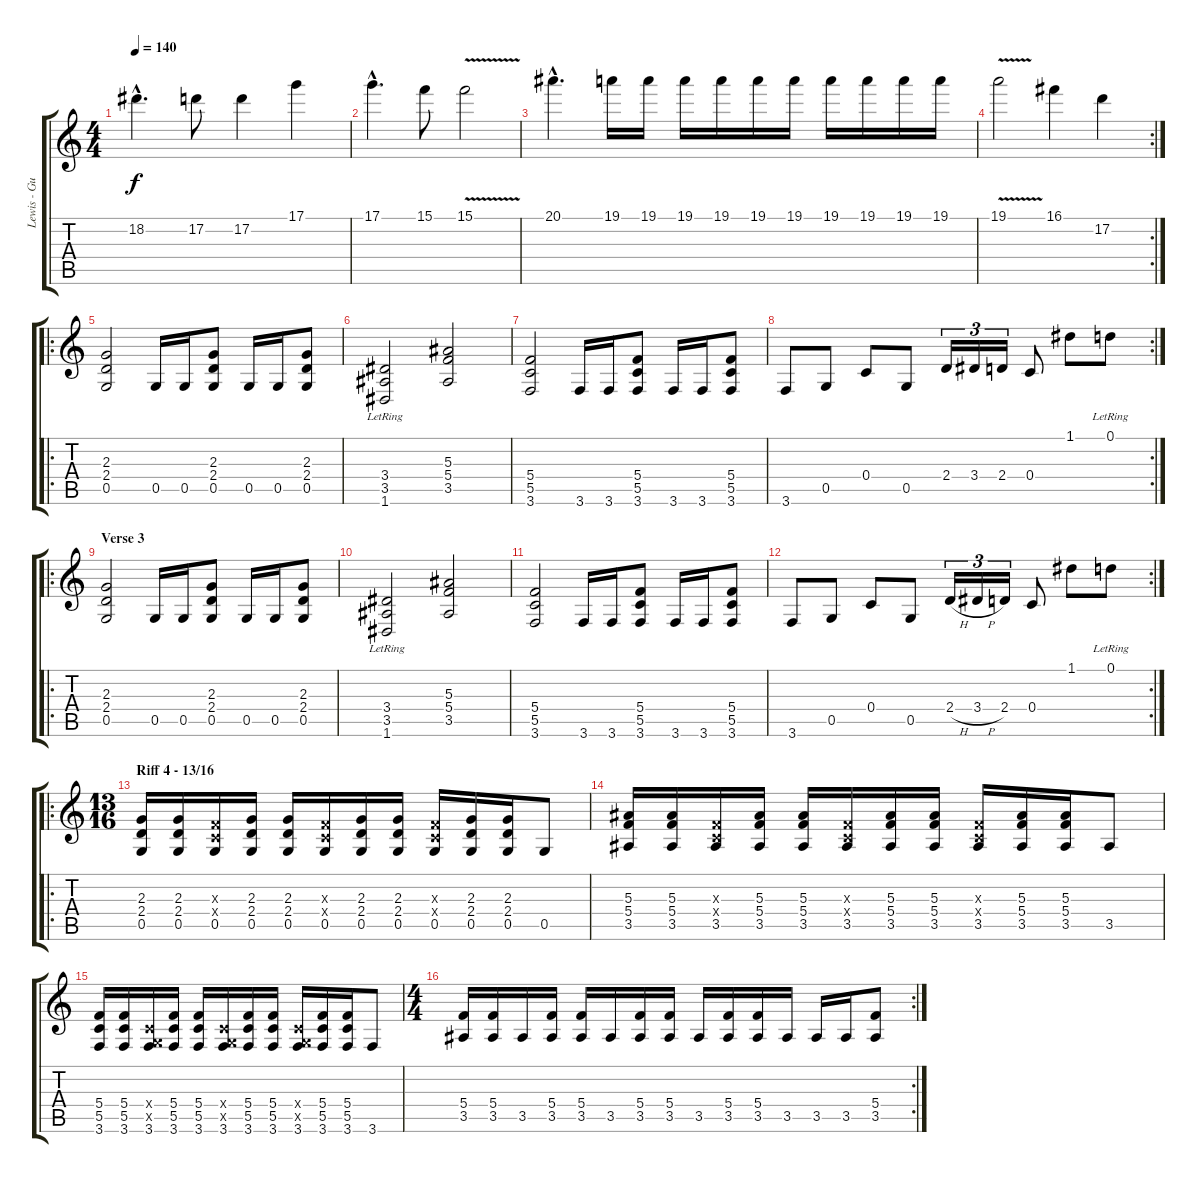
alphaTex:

\track ("Lewis - Guitar" "Lewis - Gu") {instrument distortionguitar}
\staff {score tabs}
\tuning (D4 A3 F3 C3 G2 D2) {hide}
\ts (4 4)
\tempo 140
\clef g2
\ks c
18.2{hac}.4{d dy f} 17.2.8 17.2.4 17.1.4 |
17.1{hac}.4{d} 15.1.8 15.1{v}.2 |
20.1{hac}.4{d} 19.1.16 19.1.16 19.1.16 19.1.16 19.1.16 19.1.16 19.1.16 19.1.16 19.1.16 19.1.16 |
\rc 2
19.1{v}.2 16.1.4 17.2.4 |
\ro
(2.3 2.4 0.5).2 0.5.16 0.5.16 (2.3 2.4 0.5).8 0.5.16 0.5.16 (2.3 2.4 0.5).8 |
(3.4 3.5 1.6{lr}).2 (5.3 5.4 3.5).2 |
(5.4 5.5 3.6).2 3.6.16 3.6.16 (5.4 5.5 3.6).8 3.6.16 3.6.16 (5.4 5.5 3.6).8 |
\rc 2
3.6.8 0.5.8 0.4.8 0.5.8 2.4.16{tu (3 2)} 3.4.16{tu (3 2)} 2.4.16{tu (3 2)} 0.4.8 1.1.8 0.1{lr}.8 |
\ro
\section ("" "Verse 3")
(2.3 2.4 0.5).2 0.5.16 0.5.16 (2.3 2.4 0.5).8 0.5.16 0.5.16 (2.3 2.4 0.5).8 |
(3.4 3.5 1.6{lr}).2 (5.3 5.4 3.5).2 |
(5.4 5.5 3.6).2 3.6.16 3.6.16 (5.4 5.5 3.6).8 3.6.16 3.6.16 (5.4 5.5 3.6).8 |
\rc 2
3.6.8 0.5.8 0.4.8 0.5.8 2.4{h}.16{tu (3 2)} 3.4{h}.16{tu (3 2)} 2.4.16{tu (3 2)} 0.4.8 1.1.8 0.1{lr}.8 |
\ro
\ts (13 16)
\section ("" "Riff 4 - 13/16")
(2.3 2.4 0.5).16 (2.3 2.4 0.5).16 (0.3{x} 0.4{x} 0.5).16 (2.3 2.4 0.5).16 (2.3 2.4 0.5).16 (0.3{x} 0.4{x} 0.5).16 (2.3 2.4 0.5).16 (2.3 2.4 0.5).16 (0.3{x} 0.4{x} 0.5).16 (2.3 2.4 0.5).16 (2.3 2.4 0.5).16 0.5.8 |
(5.3 5.4 3.5).16 (5.3 5.4 3.5).16 (0.3{x} 0.4{x} 3.5).16 (5.3 5.4 3.5).16 (5.3 5.4 3.5).16 (0.3{x} 0.4{x} 3.5).16 (5.3 5.4 3.5).16 (5.3 5.4 3.5).16 (0.3{x} 0.4{x} 3.5).16 (5.3 5.4 3.5).16 (5.3 5.4 3.5).16 3.5.8 |
(5.4 5.5 3.6).16 (5.4 5.5 3.6).16 (0.4{x} 0.5{x} 3.6).16 (5.4 5.5 3.6).16 (5.4 5.5 3.6).16 (0.4{x} 0.5{x} 3.6).16 (5.4 5.5 3.6).16 (5.4 5.5 3.6).16 (0.4{x} 0.5{x} 3.6).16 (5.4 5.5 3.6).16 (5.4 5.5 3.6).16 3.6.8 |
\rc 2
\ts (4 4)
(5.4 3.5).16 (5.4 3.5).16 3.5.16 (5.4 3.5).16 (5.4 3.5).16 3.5.16 (5.4 3.5).16 (5.4 3.5).16 3.5.16 (5.4 3.5).16 (5.4 3.5).16 3.5.16 3.5.16 3.5.16 (5.4 3.5).8
